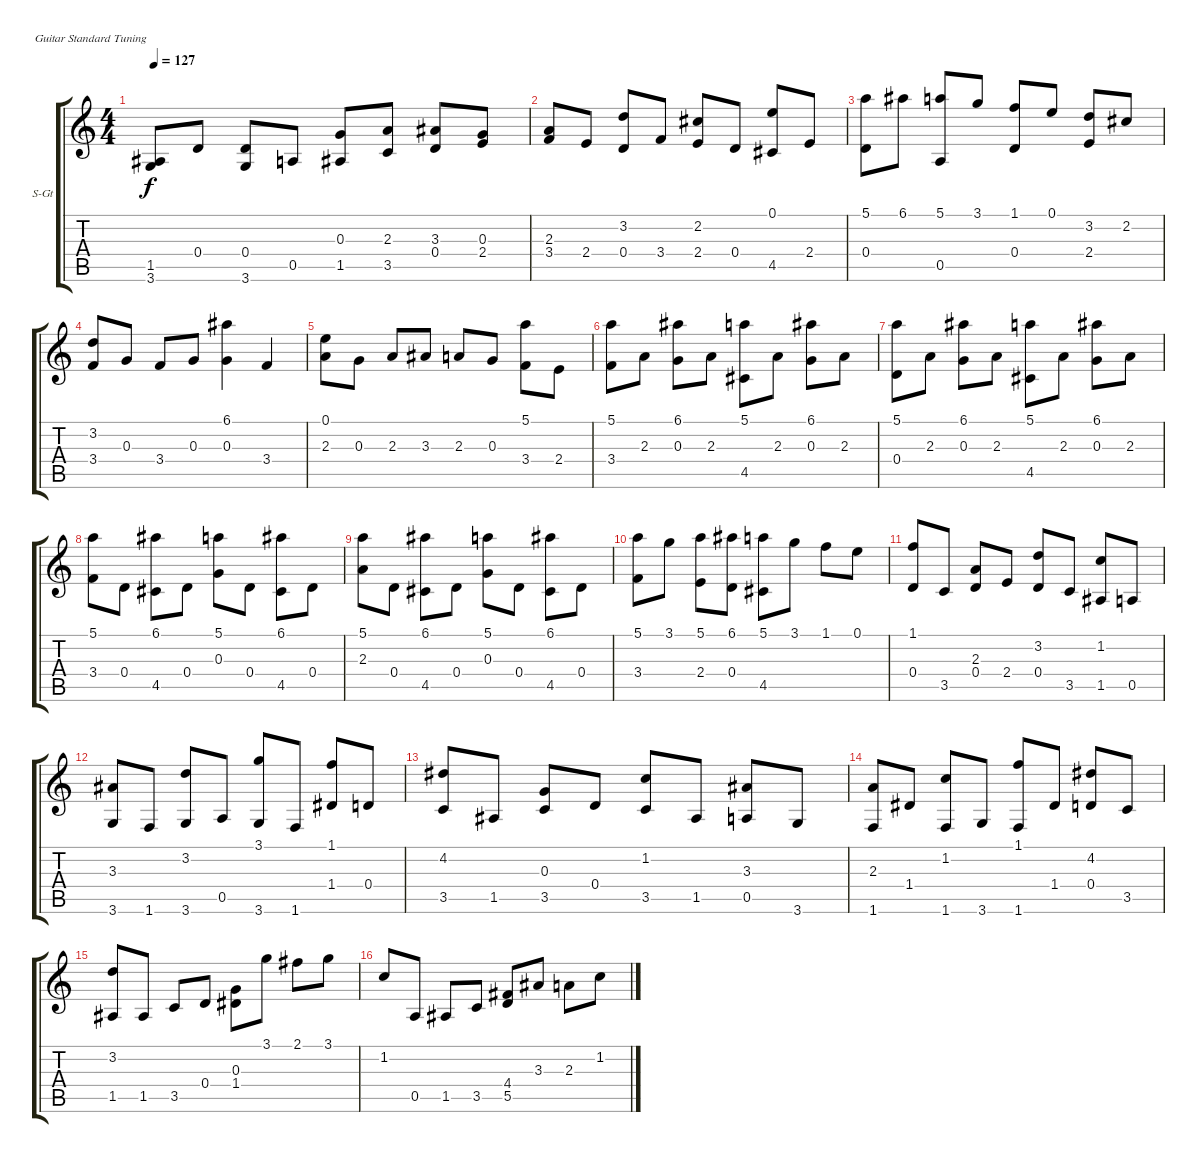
\bracketExtendMode groupsimilarinstruments
\firstSystemTrackNameOrientation horizontal
\otherSystemsTrackNameOrientation horizontal
\track ("Track 1" "S-Gt") {instrument drawbarorgan}
\staff {score tabs}
\tuning (E4 B3 G3 D3 A2 E2)
\displaytranspose 12
\ts (4 4)
\tempo 127
\clef g2
\ks c
(1.5 3.6).8{dy f} 0.4.8 (0.4 3.6).8 0.5.8 (0.3 1.5).8 (2.3 3.5).8 (3.3 0.4).8 (0.3 2.4).8 |
(2.3 3.4).8 2.4.8 (3.2 0.4).8 3.4.8 (2.2 2.4).8 0.4.8 (0.1 4.5).8 2.4.8 |
(5.1 0.4).8 6.1.8 (5.1 0.5).8 3.1.8 (1.1 0.4).8 0.1.8 (3.2 2.4).8 2.2.8 |
(3.2 3.4).8 0.3.8 3.4.8 0.3.8 (6.1 0.3).4 3.4.4 |
(0.1 2.3).8 0.3.8 2.3.8 3.3.8 2.3.8 0.3.8 (5.1 3.4).8 2.4.8 |
(5.1 3.4).8 2.3.8 (6.1 0.3).8 2.3.8 (5.1 4.5).8 2.3.8 (6.1 0.3).8 2.3.8 |
(5.1 0.4).8 2.3.8 (6.1 0.3).8 2.3.8 (5.1 4.5).8 2.3.8 (6.1 0.3).8 2.3.8 |
(5.1 3.4).8 0.4.8 (6.1 4.5).8 0.4.8 (5.1 0.3).8 0.4.8 (6.1 4.5).8 0.4.8 |
(5.1 2.3).8 0.4.8 (6.1 4.5).8 0.4.8 (5.1 0.3).8 0.4.8 (6.1 4.5).8 0.4.8 |
(5.1 3.4).8 3.1.8 (5.1 2.4).8 (6.1 0.4).8 (5.1 4.5).8 3.1.8 1.1.8 0.1.8 |
(1.1 0.4).8 3.5.8 (2.3 0.4).8 2.4.8 (3.2 0.4).8 3.5.8 (1.2 1.5).8 0.5.8 |
(3.3 3.6).8 1.6.8 (3.2 3.6).8 0.5.8 (3.1 3.6).8 1.6.8 (1.1 1.4).8 0.4.8 |
(4.2 3.5).8 1.5.8 (0.3 3.5).8 0.4.8 (1.2 3.5).8 1.5.8 (3.3 0.5).8 3.6.8 |
(2.3 1.6).8 1.4.8 (1.2 1.6).8 3.6.8 (1.1 1.6).8 1.4.8 (4.2 0.4).8 3.5.8 |
(3.2 1.5).8 1.5.8 3.5.8 0.4.8 (0.3 1.4).8 3.1.8 2.1.8 3.1.8 |
1.2.8 0.5.8 1.5.8 3.5.8 (4.4 5.5).8 3.3.8 2.3.8 1.2.8
